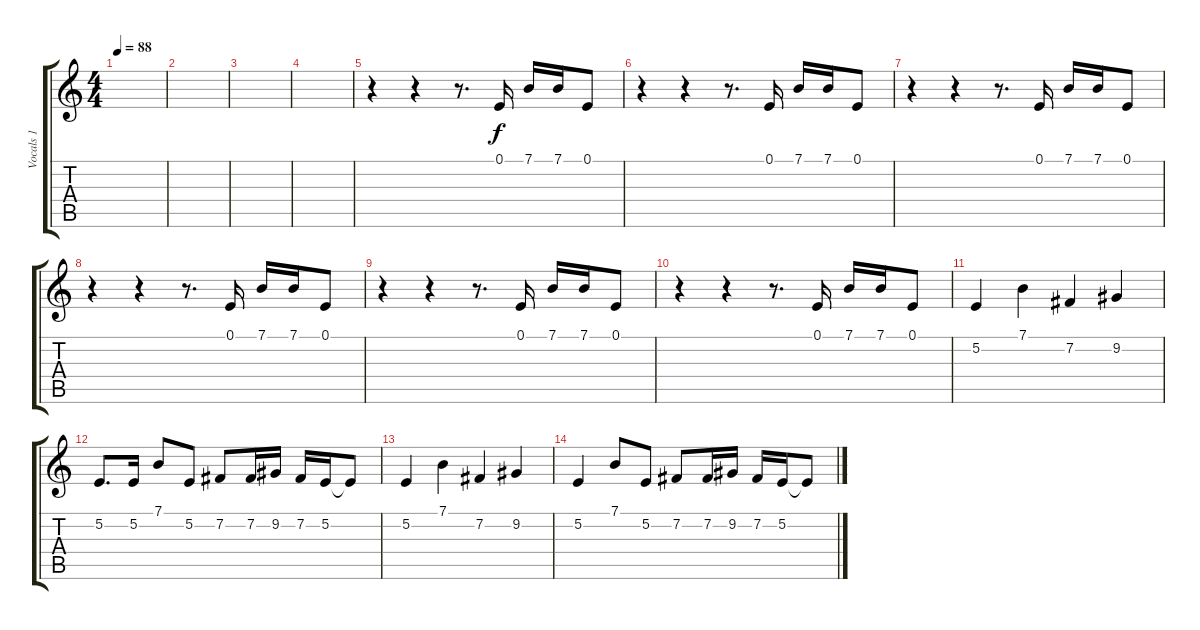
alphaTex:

\track ("Vocals 1" "Vocals 1") {instrument altosax}
\staff {score tabs}
\tuning (E4 B3 G3 D3 A2 E2) {hide}
\ts (4 4)
\tempo 88
\clef g2
\ks c
|
|
|
|
r.4 r.4 r.8{d} 0.1.16 7.1.16 7.1.16 0.1.8 |
r.4 r.4 r.8{d} 0.1.16 7.1.16 7.1.16 0.1.8 |
r.4 r.4 r.8{d} 0.1.16 7.1.16 7.1.16 0.1.8 |
r.4 r.4 r.8{d} 0.1.16 7.1.16 7.1.16 0.1.8 |
r.4 r.4 r.8{d} 0.1.16 7.1.16 7.1.16 0.1.8 |
r.4 r.4 r.8{d} 0.1.16 7.1.16 7.1.16 0.1.8 |
5.2.4 7.1.4 7.2.4 9.2.4 |
5.2.8{d} 5.2.16 7.1.8 5.2.8 7.2.8 7.2.16 9.2.16 7.2.16 5.2.16 5.2{t}.8 |
5.2.4 7.1.4 7.2.4 9.2.4 |
5.2.4 7.1.8 5.2.8 7.2.8 7.2.16 9.2.16 7.2.16 5.2.16 5.2{t}.8
